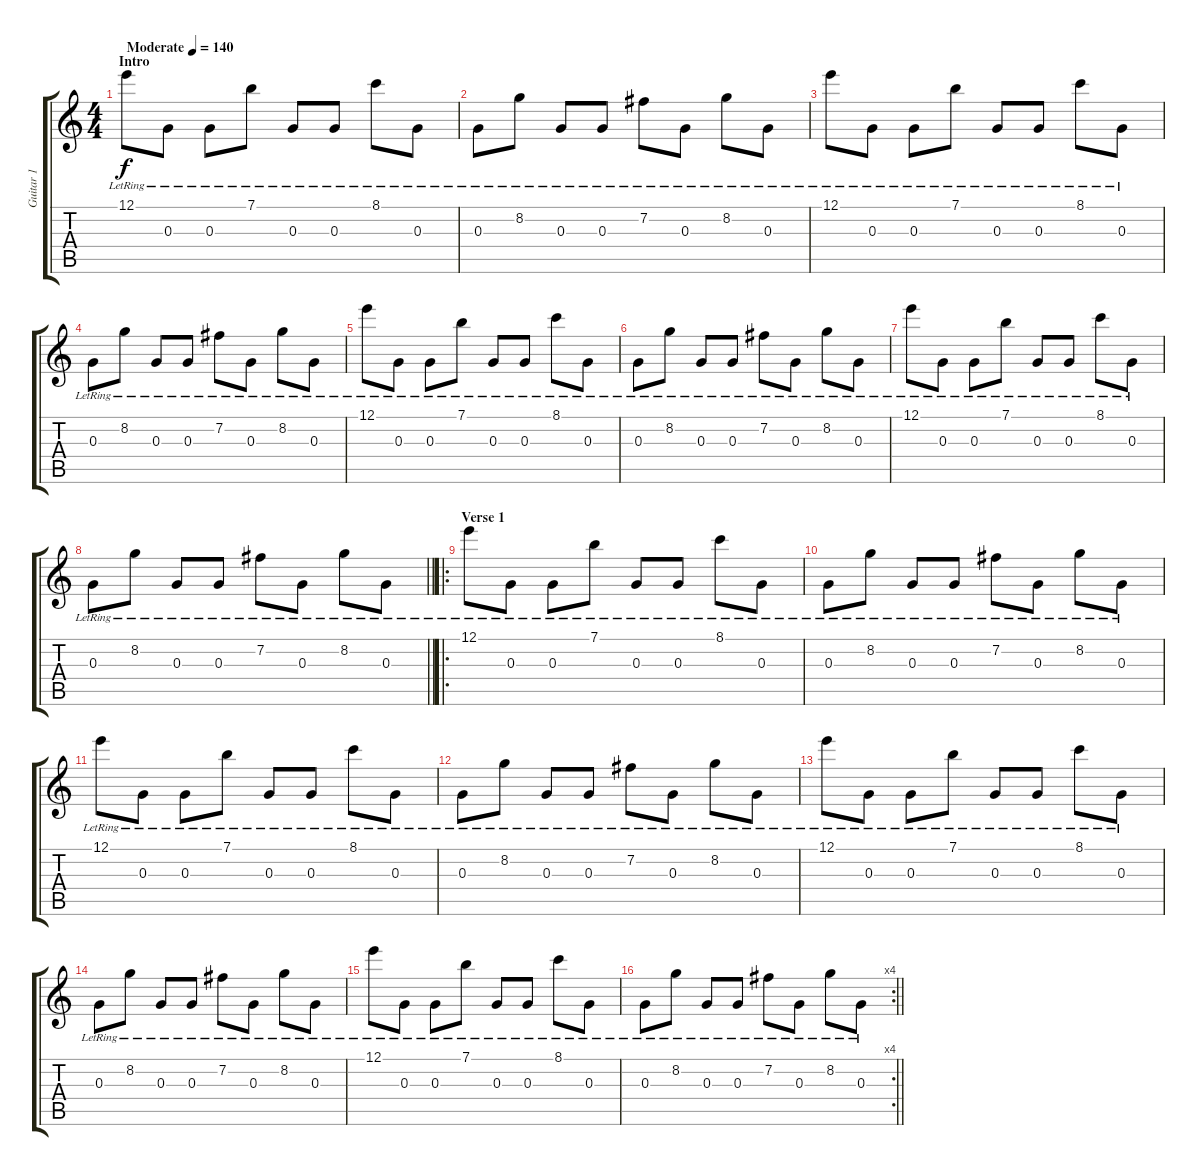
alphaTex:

\track ("Guitar 1" "Guitar 1") {instrument acousticguitarsteel}
\staff {score tabs}
\tuning (E4 B3 G3 D3 A2 E2) {hide}
\ts (4 4)
\section ("" "Intro")
\tempo (140 "Moderate")
\clef g2
\ks c
12.1{lr}.8{dy f instrument acousticguitarsteel} 0.3{lr}.8 0.3{lr}.8 7.1{lr}.8 0.3{lr}.8 0.3{lr}.8 8.1{lr}.8 0.3{lr}.8 |
0.3{lr}.8 8.2{lr}.8 0.3{lr}.8 0.3{lr}.8 7.2{lr}.8 0.3{lr}.8 8.2{lr}.8 0.3{lr}.8 |
12.1{lr}.8 0.3{lr}.8 0.3{lr}.8 7.1{lr}.8 0.3{lr}.8 0.3{lr}.8 8.1{lr}.8 0.3{lr}.8 |
0.3{lr}.8 8.2{lr}.8 0.3{lr}.8 0.3{lr}.8 7.2{lr}.8 0.3{lr}.8 8.2{lr}.8 0.3{lr}.8 |
12.1{lr}.8 0.3{lr}.8 0.3{lr}.8 7.1{lr}.8 0.3{lr}.8 0.3{lr}.8 8.1{lr}.8 0.3{lr}.8 |
0.3{lr}.8 8.2{lr}.8 0.3{lr}.8 0.3{lr}.8 7.2{lr}.8 0.3{lr}.8 8.2{lr}.8 0.3{lr}.8 |
12.1{lr}.8 0.3{lr}.8 0.3{lr}.8 7.1{lr}.8 0.3{lr}.8 0.3{lr}.8 8.1{lr}.8 0.3{lr}.8 |
\barLineRight lightlight
0.3{lr}.8 8.2{lr}.8 0.3{lr}.8 0.3{lr}.8 7.2{lr}.8 0.3{lr}.8 8.2{lr}.8 0.3{lr}.8 |
\ro
\section ("" "Verse 1")
12.1{lr}.8 0.3{lr}.8 0.3{lr}.8 7.1{lr}.8 0.3{lr}.8 0.3{lr}.8 8.1{lr}.8 0.3{lr}.8 |
0.3{lr}.8 8.2{lr}.8 0.3{lr}.8 0.3{lr}.8 7.2{lr}.8 0.3{lr}.8 8.2{lr}.8 0.3{lr}.8 |
12.1{lr}.8 0.3{lr}.8 0.3{lr}.8 7.1{lr}.8 0.3{lr}.8 0.3{lr}.8 8.1{lr}.8 0.3{lr}.8 |
0.3{lr}.8 8.2{lr}.8 0.3{lr}.8 0.3{lr}.8 7.2{lr}.8 0.3{lr}.8 8.2{lr}.8 0.3{lr}.8 |
12.1{lr}.8 0.3{lr}.8 0.3{lr}.8 7.1{lr}.8 0.3{lr}.8 0.3{lr}.8 8.1{lr}.8 0.3{lr}.8 |
0.3{lr}.8 8.2{lr}.8 0.3{lr}.8 0.3{lr}.8 7.2{lr}.8 0.3{lr}.8 8.2{lr}.8 0.3{lr}.8 |
12.1{lr}.8 0.3{lr}.8 0.3{lr}.8 7.1{lr}.8 0.3{lr}.8 0.3{lr}.8 8.1{lr}.8 0.3{lr}.8 |
\rc 4
\barLineRight lightlight
0.3{lr}.8 8.2{lr}.8 0.3{lr}.8 0.3{lr}.8 7.2{lr}.8 0.3{lr}.8 8.2{lr}.8 0.3{lr}.8
